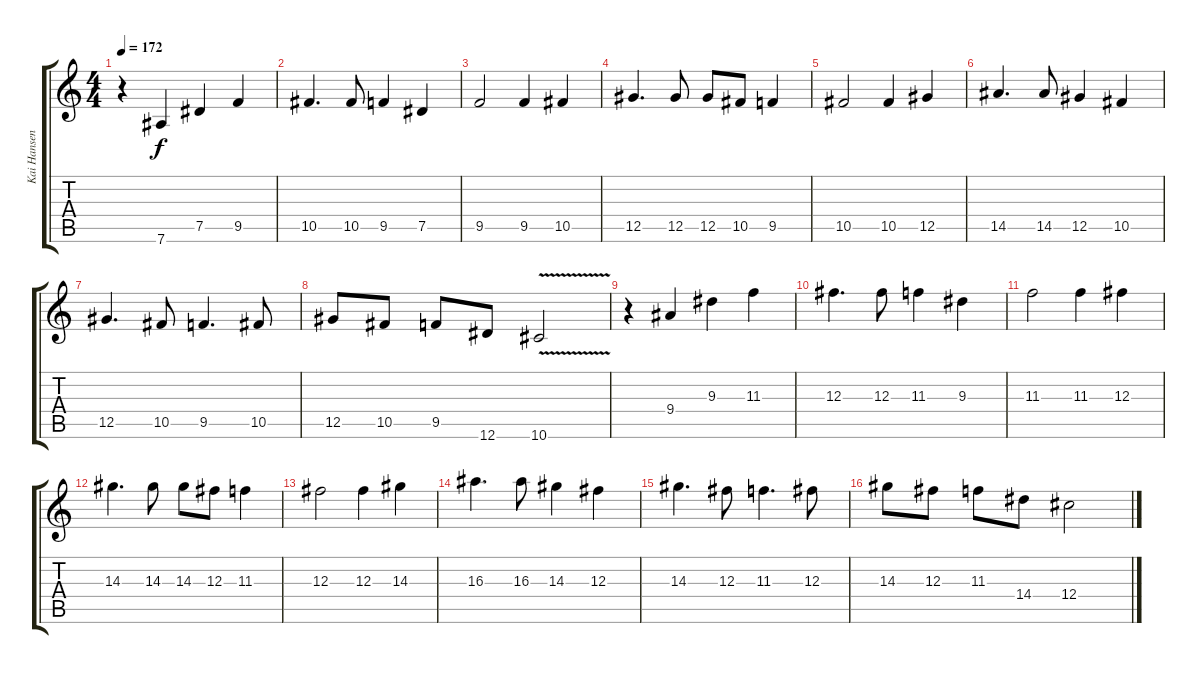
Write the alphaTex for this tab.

\track ("Kai Hansen - Guitar" "Kai Hansen") {instrument distortionguitar}
\staff {score tabs}
\tuning (Eb4 Bb3 Gb3 Db3 Ab2 Eb2) {hide}
\ts (4 4)
\tempo 172
\clef g2
\ks c
r.4{dy f volume 16} 7.6.4 7.5.4 9.5.4 |
10.5.4{d} 10.5.8 9.5.4 7.5.4 |
9.5.2 9.5.4 10.5.4 |
12.5.4{d} 12.5.8 12.5.8 10.5.8 9.5.4 |
10.5.2 10.5.4 12.5.4 |
14.5.4{d} 14.5.8 12.5.4 10.5.4 |
12.5.4{d} 10.5.8 9.5.4{d} 10.5.8 |
12.5.8 10.5.8 9.5.8 12.6.8 10.6{v}.2 |
r.4{volume 14} 9.4.4 9.3.4 11.3.4 |
12.3.4{d} 12.3.8 11.3.4 9.3.4 |
11.3.2 11.3.4 12.3.4 |
14.3.4{d} 14.3.8 14.3.8 12.3.8 11.3.4 |
12.3.2 12.3.4 14.3.4 |
16.3.4{d} 16.3.8 14.3.4 12.3.4 |
14.3.4{d} 12.3.8 11.3.4{d} 12.3.8 |
14.3.8 12.3.8 11.3.8 14.4.8 12.4.2
